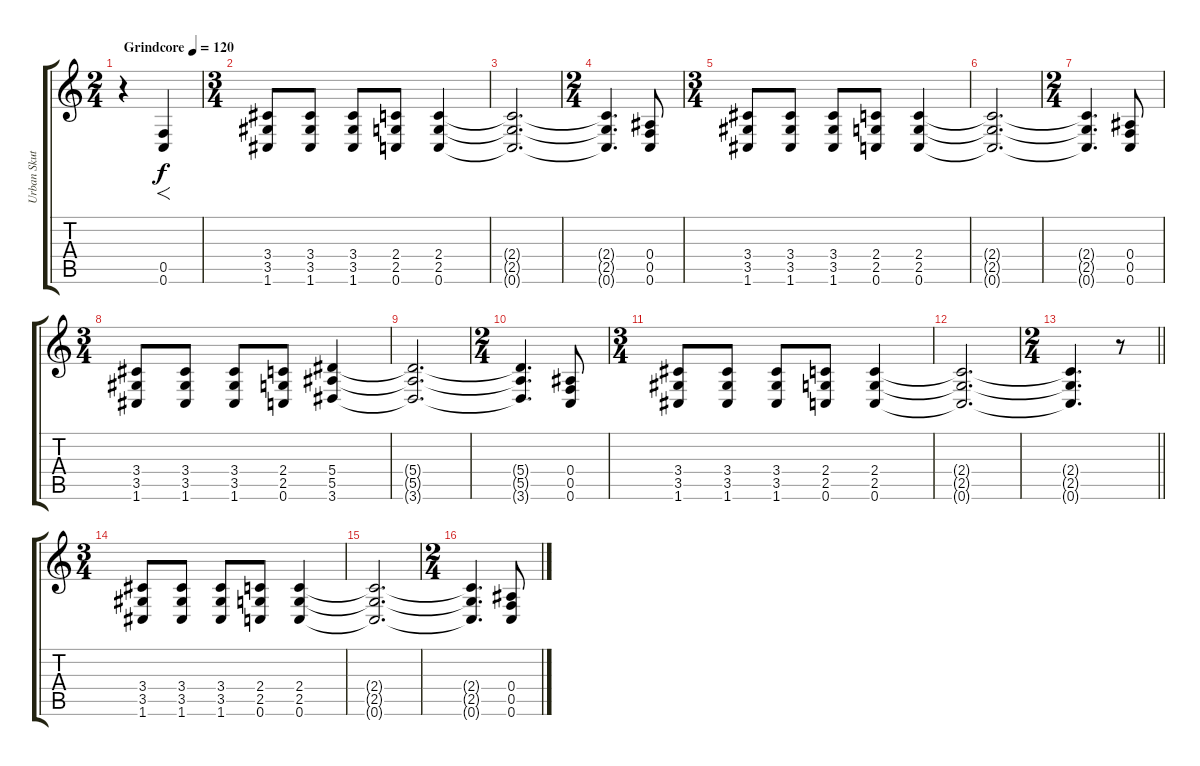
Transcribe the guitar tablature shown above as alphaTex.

\track ("Urban Skutt" "Urban Skut") {instrument distortionguitar}
\staff {score tabs}
\tuning (C4 G3 Eb3 Bb2 F2 C2) {hide}
\ts (2 4)
\tempo (120 "Grindcore")
\clef g2
\ks c
r.4{dy f instrument distortionguitar} (0.5 0.6).4{f} |
\ts (3 4)
(3.4 3.5 1.6).8 (3.4 3.5 1.6).8 (3.4 3.5 1.6).8 (2.4 2.5 0.6).8 (2.4 2.5 0.6).4 |
(2.4{t} 2.5{t} 0.6{t}).2{d} |
\ts (2 4)
(2.4{t} 2.5{t} 0.6{t}).4{d} (0.4 0.5 0.6).8 |
\ts (3 4)
(3.4 3.5 1.6).8 (3.4 3.5 1.6).8 (3.4 3.5 1.6).8 (2.4 2.5 0.6).8 (2.4 2.5 0.6).4 |
(2.4{t} 2.5{t} 0.6{t}).2{d} |
\ts (2 4)
(2.4{t} 2.5{t} 0.6{t}).4{d} (0.4 0.5 0.6).8 |
\ts (3 4)
(3.4 3.5 1.6).8 (3.4 3.5 1.6).8 (3.4 3.5 1.6).8 (2.4 2.5 0.6).8 (5.4 5.5 3.6).4 |
(5.4{t} 5.5{t} 3.6{t}).2{d} |
\ts (2 4)
(5.4{t} 5.5{t} 3.6{t}).4{d} (0.4 0.5 0.6).8 |
\ts (3 4)
(3.4 3.5 1.6).8 (3.4 3.5 1.6).8 (3.4 3.5 1.6).8 (2.4 2.5 0.6).8 (2.4 2.5 0.6).4 |
(2.4{t} 2.5{t} 0.6{t}).2{d} |
\ts (2 4)
\barLineRight lightlight
(2.4{t} 2.5{t} 0.6{t}).4{d} r.8 |
\ts (3 4)
(3.4 3.5 1.6).8 (3.4 3.5 1.6).8 (3.4 3.5 1.6).8 (2.4 2.5 0.6).8 (2.4 2.5 0.6).4 |
(2.4{t} 2.5{t} 0.6{t}).2{d} |
\ts (2 4)
(2.4{t} 2.5{t} 0.6{t}).4{d} (0.4 0.5 0.6).8
